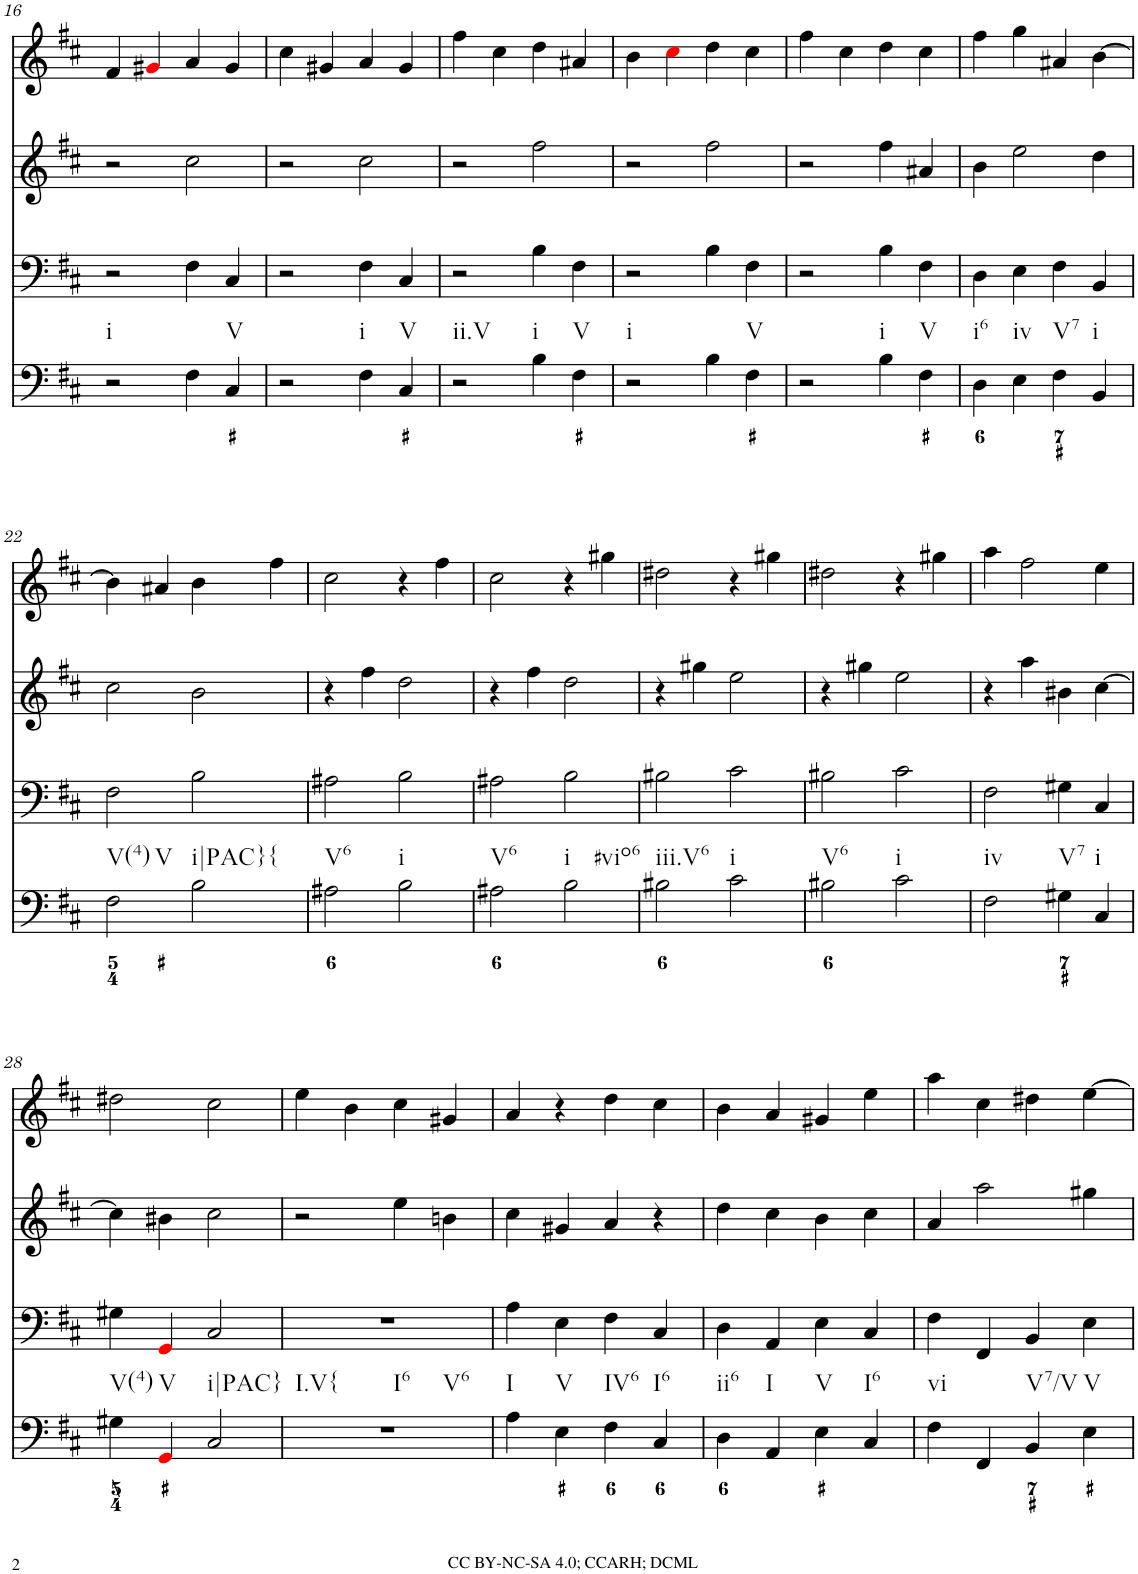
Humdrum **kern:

**kern	**kern	**kern	**kern
*part4	*part3	*part2	*part1
*staff4	*staff3	*staff2	*staff1
*I"Piano	*I"Piano	*I"Piano	*I"Piano
*I'Pno	*I'Pno	*I'Pno	*I'Pno
!!LO:PB:g=z
*clefF4	*clefF4	*clefG2	*clefG2
*k[f#c#]	*k[f#c#]	*k[f#c#]	*k[f#c#]
*D:	*D:	*D:	*D:
*M2/2	*M2/2	*M2/2	*M2/2
*met(c|)	*met(c|)	*met(c|)	*met(c|)
=16	=16	=16	=16
!LO:TX:b:t=i	!	!	!
2r	2r	2r	4f#/
.	.	.	4g#Xi/
4F#\	4F#\	2cc#\	4a/
!LO:TX:b:t=V	!	!	!
4C#/	4C#/	.	4g#/
=17	=17	=17	=17
2r	2r	2r	4cc#\
.	.	.	4g#X/
!LO:TX:b:t=i	!	!	!
4F#\	4F#\	2cc#\	4a/
!LO:TX:b:t=V	!	!	!
4C#/	4C#/	.	4g#/
=18	=18	=18	=18
!LO:TX:b:t=ii.V	!	!	!
2r	2r	2r	4ff#\
.	.	.	4cc#\
!LO:TX:b:t=i	!	!	!
4B\	4B\	2ff#\	4dd\
!LO:TX:b:t=V	!	!	!
4F#\	4F#\	.	4a#X/
=19	=19	=19	=19
!LO:TX:b:t=i	!	!	!
2r	2r	2r	4b\
.	.	.	4cc#i\
4B\	4B\	2ff#\	4dd\
!LO:TX:b:t=V	!	!	!
4F#\	4F#\	.	4cc#\
=20	=20	=20	=20
2r	2r	2r	4ff#\
.	.	.	4cc#\
!LO:TX:b:t=i	!	!	!
4B\	4B\	4ff#\	4dd\
!LO:TX:b:t=V	!	!	!
4F#\	4F#\	4a#X/	4cc#\
=21	=21	=21	=21
!LO:TX:b:t=i6	!	!	!
4D\	4D\	4b\	4ff#\
!LO:TX:b:t=iv	!	!	!
4E\	4E\	2ee\	4gg\
!LO:TX:b:t=V7	!	!	!
4F#\	4F#\	.	4a#X/
!LO:TX:b:t=i	!	!	!
4BB/	4BB/	4dd\	[4b\
!!LO:LB:g=z
=22	=22	=22	=22
!LO:TX:b:t=V(4)	!	!	!
!LO:TX:b:t=V	!	!	!
2F#\	2F#\	2cc#\	4b\]
.	.	.	4a#X/
!LO:TX:b:t=i|PAC}	!	!	!
!LO:TX:b:t={	!	!	!
2B\	2B\	2b\	4b\
.	.	.	4ff#\
=23	=23	=23	=23
!LO:TX:b:t=V6	!	!	!
2A#X\	2A#X\	4r	2cc#\
.	.	4ff#\	.
!LO:TX:b:t=i	!	!	!
2B\	2B\	2dd\	4r
.	.	.	4ff#\
=24	=24	=24	=24
!LO:TX:b:t=V6	!	!	!
2A#X\	2A#X\	4r	2cc#\
.	.	4ff#\	.
!LO:TX:b:t=i	!	!	!
!LO:TX:b:t=#vio6	!	!	!
2B\	2B\	2dd\	4r
.	.	.	4gg#X\
=25	=25	=25	=25
!LO:TX:b:t=iii.V6	!	!	!
2B#X\	2B#X\	4r	2dd#X\
.	.	4gg#X\	.
!LO:TX:b:t=i	!	!	!
2c#\	2c#\	2ee\	4r
.	.	.	4gg#X\
=26	=26	=26	=26
!LO:TX:b:t=V6	!	!	!
2B#X\	2B#X\	4r	2dd#X\
.	.	4gg#X\	.
!LO:TX:b:t=i	!	!	!
2c#\	2c#\	2ee\	4r
.	.	.	4gg#X\
=27	=27	=27	=27
!LO:TX:b:t=iv	!	!	!
2F#\	2F#\	4r	4aa\
.	.	4aa\	2ff#\
!LO:TX:b:t=V7	!	!	!
4G#X\	4G#X\	4b#X\	.
!LO:TX:b:t=i	!	!	!
4C#/	4C#/	[4cc#\	4ee\
!!LO:LB:g=z
=28	=28	=28	=28
!LO:TX:b:t=V(4)	!	!	!
4G#X\	4G#X\	4cc#\]	2dd#X\
!LO:TX:b:t=V	!	!	!
4GGi/	4GGi/	4b#X\	.
!LO:TX:b:t=i|PAC}	!	!	!
2C#/	2C#/	2cc#\	2cc#\
=29	=29	=29	=29
!LO:TX:b:t=I.V{	!	!	!
!LO:TX:b:t=I6	!	!	!
!LO:TX:b:t=V6	!	!	!
1r	1r	2r	4ee\
.	.	.	4b\
.	.	4ee\	4cc#\
.	.	4bn\	4g#X/
=30	=30	=30	=30
!LO:TX:b:t=I	!	!	!
4A\	4A\	4cc#\	4a/
!LO:TX:b:t=V	!	!	!
4E\	4E\	4g#X/	4r
!LO:TX:b:t=IV6	!	!	!
4F#\	4F#\	4a/	4dd\
!LO:TX:b:t=I6	!	!	!
4C#/	4C#/	4r	4cc#\
=31	=31	=31	=31
!LO:TX:b:t=ii6	!	!	!
4D\	4D\	4dd\	4b\
!LO:TX:b:t=I	!	!	!
4AA/	4AA/	4cc#\	4a/
!LO:TX:b:t=V	!	!	!
4E\	4E\	4b\	4g#X/
!LO:TX:b:t=I6	!	!	!
4C#/	4C#/	4cc#\	4ee\
=32	=32	=32	=32
!LO:TX:b:t=vi	!	!	!
4F#\	4F#\	4a/	4aa\
4FF#/	4FF#/	2aa\	4cc#\
!LO:TX:b:t=V7/V	!	!	!
4BB/	4BB/	.	4dd#X\
!LO:TX:b:t=V	!	!	!
4E\	4E\	4gg#X\	[4ee\
=	=	=	=
*-	*-	*-	*-
